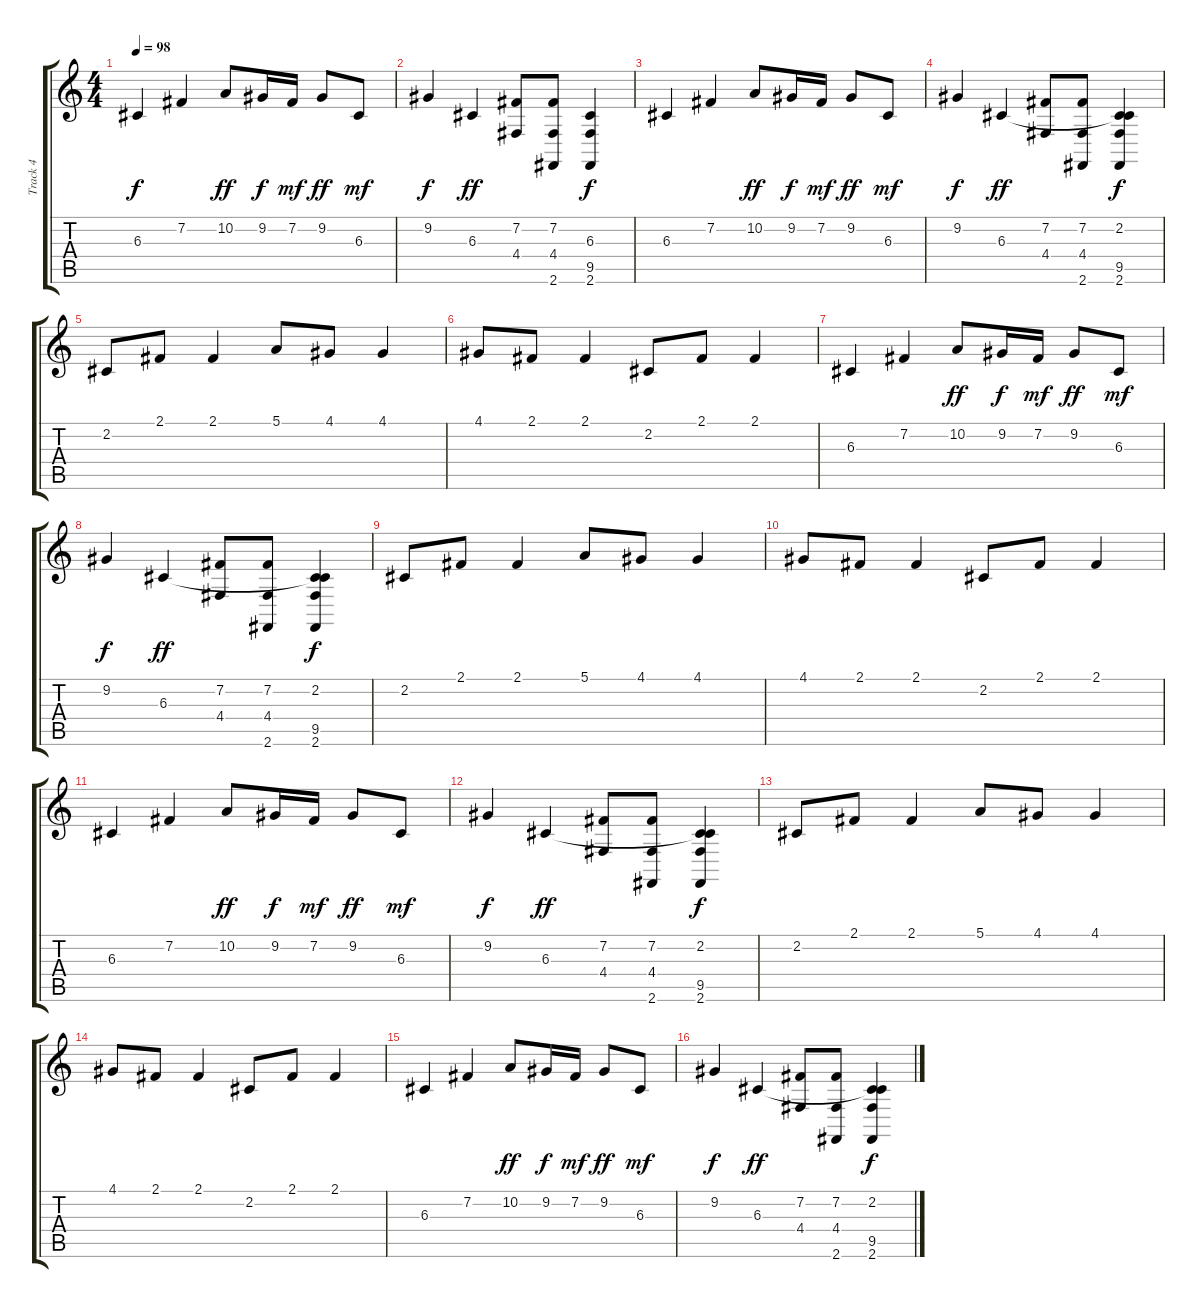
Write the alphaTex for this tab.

\track ("Track 4" "Track 4") {instrument orchestralharp}
\staff {score tabs}
\tuning (E4 B3 G3 D3 A2 E2) {hide}
\ts (4 4)
\tempo 98
\clef g2
\ks c
6.3.4{dy f} 7.2.4 10.2.8{dy ff} 9.2.16{dy f} 7.2.16{dy mf} 9.2.8{dy ff} 6.3.8{dy mf} |
9.2.4{dy f} 6.3.4{dy ff} (7.2 4.4).8 (7.2 4.4 2.6).8 (6.3 9.5 2.6).4{dy f} |
6.3.4 7.2.4 10.2.8{dy ff} 9.2.16{dy f} 7.2.16{dy mf} 9.2.8{dy ff} 6.3.8{dy mf} |
9.2.4{dy f} 6.3.4{dy ff} (7.2 4.4).8 (7.2 4.4 2.6).8 (2.2 6.3{t} 9.5 2.6).4{dy f} |
2.2.8 2.1.8 2.1.4 5.1.8 4.1.8 4.1.4 |
4.1.8 2.1.8 2.1.4 2.2.8 2.1.8 2.1.4 |
6.3.4 7.2.4 10.2.8{dy ff} 9.2.16{dy f} 7.2.16{dy mf} 9.2.8{dy ff} 6.3.8{dy mf} |
9.2.4{dy f} 6.3.4{dy ff} (7.2 4.4).8 (7.2 4.4 2.6).8 (2.2 6.3{t} 9.5 2.6).4{dy f} |
2.2.8 2.1.8 2.1.4 5.1.8 4.1.8 4.1.4 |
4.1.8 2.1.8 2.1.4 2.2.8 2.1.8 2.1.4 |
6.3.4 7.2.4 10.2.8{dy ff} 9.2.16{dy f} 7.2.16{dy mf} 9.2.8{dy ff} 6.3.8{dy mf} |
9.2.4{dy f} 6.3.4{dy ff} (7.2 4.4).8 (7.2 4.4 2.6).8 (2.2 6.3{t} 9.5 2.6).4{dy f} |
2.2.8 2.1.8 2.1.4 5.1.8 4.1.8 4.1.4 |
4.1.8 2.1.8 2.1.4 2.2.8 2.1.8 2.1.4 |
6.3.4 7.2.4 10.2.8{dy ff} 9.2.16{dy f} 7.2.16{dy mf} 9.2.8{dy ff} 6.3.8{dy mf} |
9.2.4{dy f} 6.3.4{dy ff} (7.2 4.4).8 (7.2 4.4 2.6).8 (2.2 6.3{t} 9.5 2.6).4{dy f}
